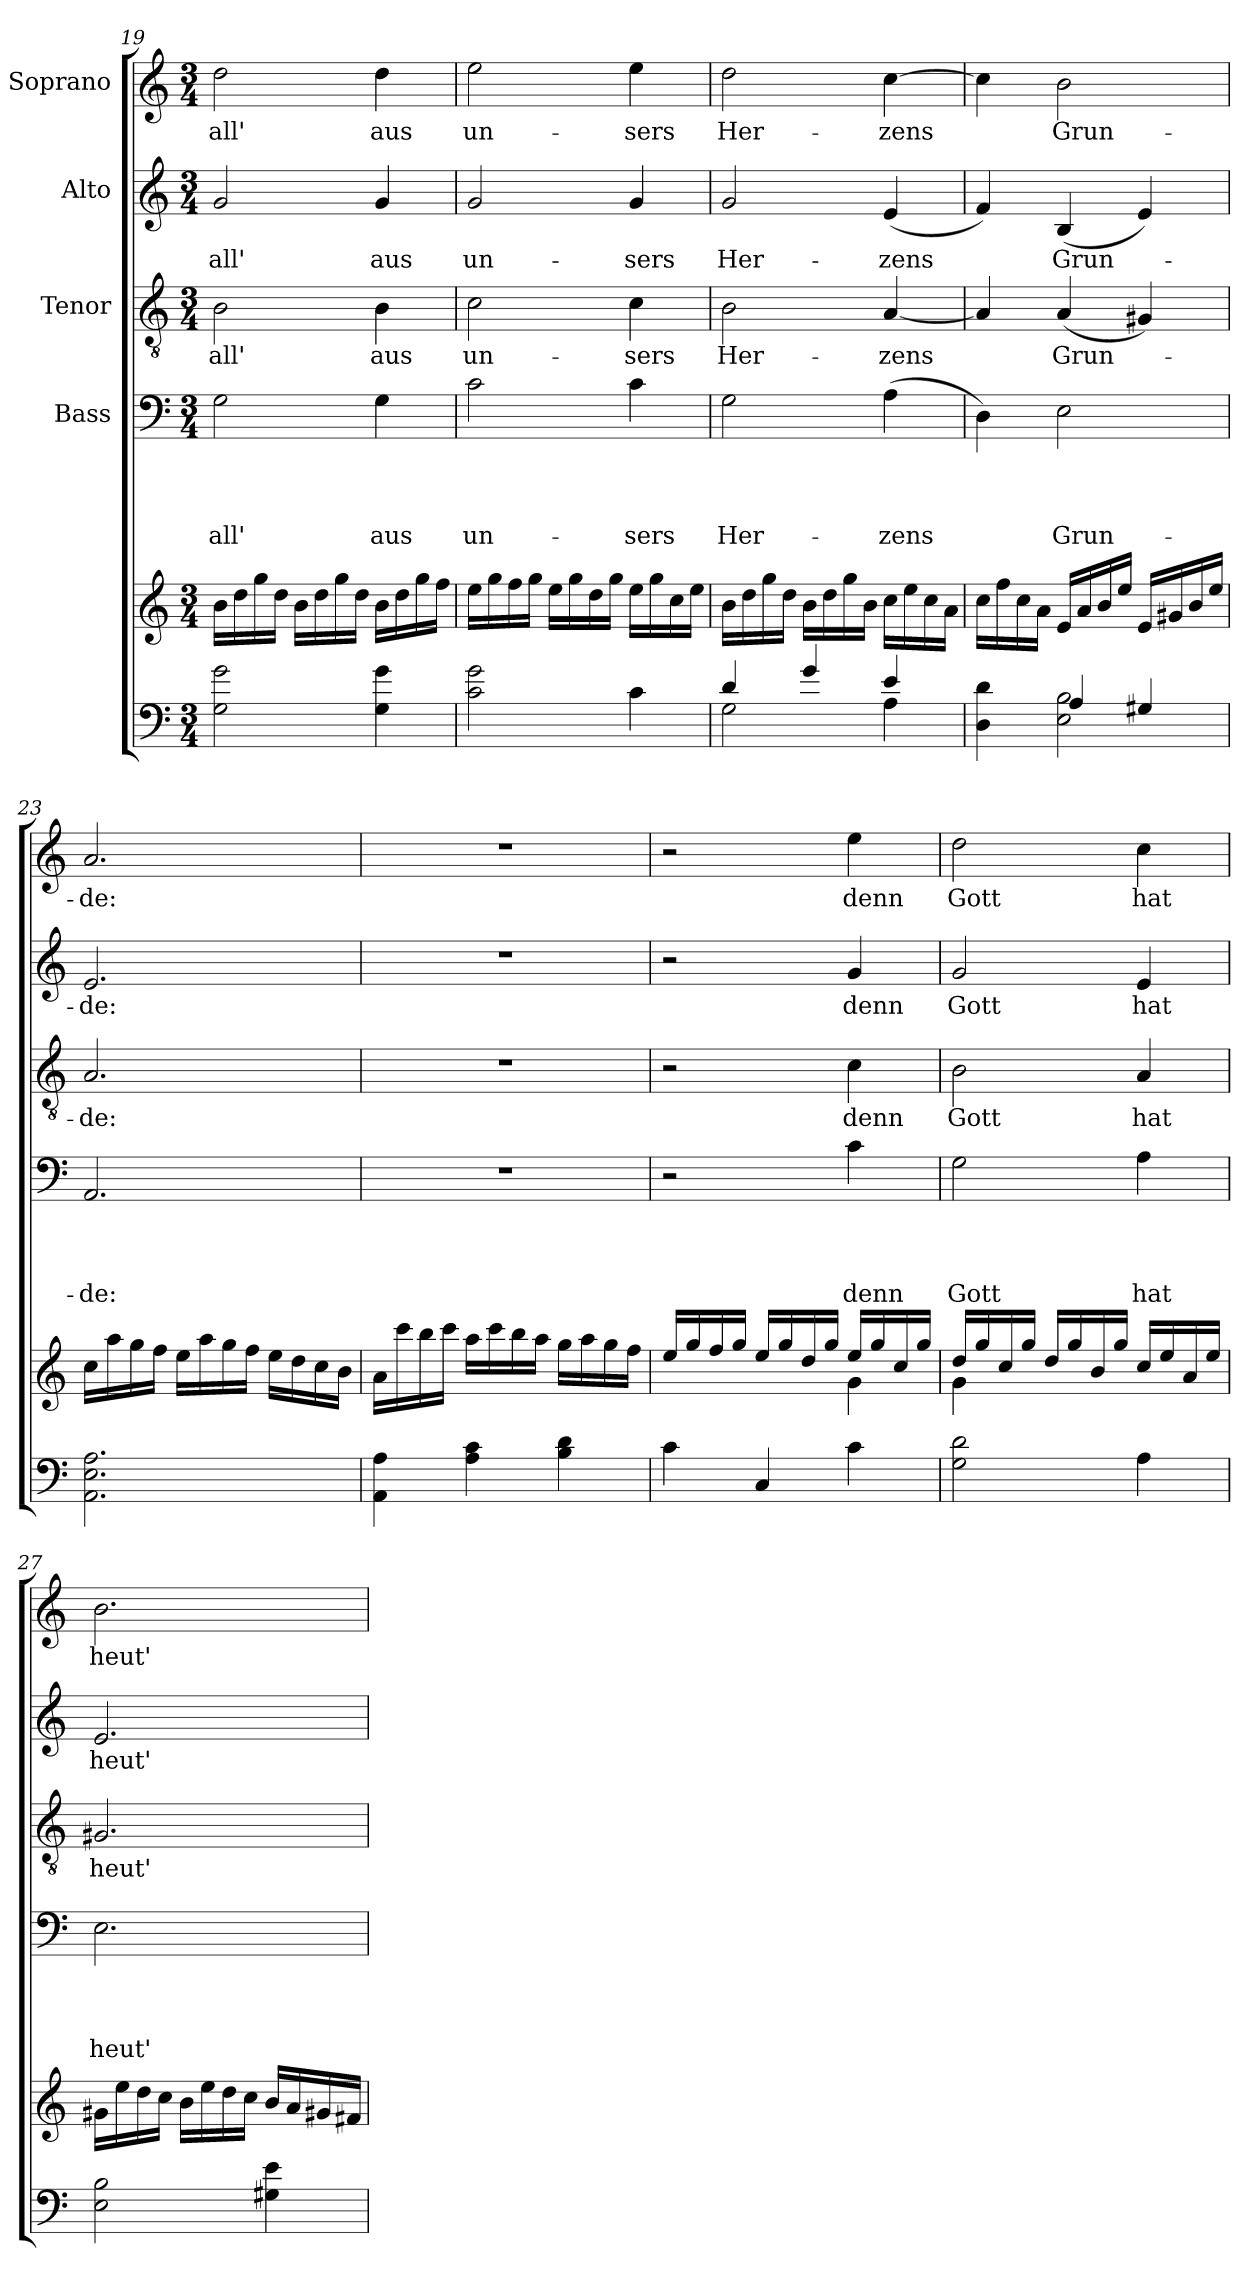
**kern	**kern	**kern	**text	**text	**text	**text	**kern	**text	**kern	**text	**kern	**text
*part5	*part5	*part4	*part4	*part4	*part4	*part4	*part3	*part3	*part2	*part2	*part1	*part1
*staff6	*staff5	*staff4	*staff4	*staff4	*staff4	*staff4	*staff3	*staff3	*staff2	*staff2	*staff1	*staff1
*	*	*I"Bass	*	*	*	*	*I"Tenor	*	*I"Alto	*	*I"Soprano	*
*clefF4	*clefG2	*clefF4	*	*	*	*	*clefGv2	*	*clefG2	*	*clefG2	*
*k[]	*k[]	*k[]	*	*	*	*	*k[]	*	*k[]	*	*k[]	*
*a:	*a:	*a:	*	*	*	*	*a:	*	*a:	*	*a:	*
*M3/4	*M3/4	*M3/4	*	*	*	*	*M3/4	*	*M3/4	*	*M3/4	*
=19	=19	=19	=19	=19	=19	=19	=19	=19	=19	=19	=19	=19
2G\ 2g\	16b\LL	2G\	.	.	.	all'	2B\	all'	2g/	all'	2dd\	all'
.	16dd\	.	.	.	.	.	.	.	.	.	.	.
.	16gg\	.	.	.	.	.	.	.	.	.	.	.
.	16dd\JJ	.	.	.	.	.	.	.	.	.	.	.
.	16b\LL	.	.	.	.	.	.	.	.	.	.	.
.	16dd\	.	.	.	.	.	.	.	.	.	.	.
.	16gg\	.	.	.	.	.	.	.	.	.	.	.
.	16dd\JJ	.	.	.	.	.	.	.	.	.	.	.
4G\ 4g\	16b\LL	4G\	.	.	.	aus	4B\	aus	4g/	aus	4dd\	aus
.	16dd\	.	.	.	.	.	.	.	.	.	.	.
.	16gg\	.	.	.	.	.	.	.	.	.	.	.
.	16ff\JJ	.	.	.	.	.	.	.	.	.	.	.
=20	=20	=20	=20	=20	=20	=20	=20	=20	=20	=20	=20	=20
2c\ 2g\	16ee\LL	2c\	.	.	.	un-	2c\	un-	2g/	un-	2ee\	un-
.	16gg\	.	.	.	.	.	.	.	.	.	.	.
.	16ff\	.	.	.	.	.	.	.	.	.	.	.
.	16gg\JJ	.	.	.	.	.	.	.	.	.	.	.
.	16ee\LL	.	.	.	.	.	.	.	.	.	.	.
.	16gg\	.	.	.	.	.	.	.	.	.	.	.
.	16dd\	.	.	.	.	.	.	.	.	.	.	.
.	16gg\JJ	.	.	.	.	.	.	.	.	.	.	.
4c\	16ee\LL	4c\	.	.	.	-sers	4c\	-sers	4g/	-sers	4ee\	-sers
.	16gg\	.	.	.	.	.	.	.	.	.	.	.
.	16cc\	.	.	.	.	.	.	.	.	.	.	.
.	16ee\JJ	.	.	.	.	.	.	.	.	.	.	.
!!LO:LB:g=z
=21	=21	=21	=21	=21	=21	=21	=21	=21	=21	=21	=21	=21
*^	*	*	*	*	*	*	*	*	*	*	*	*
4d/	2G\	16b\LL	2G\	.	.	.	Her-	2B\	Her-	2g/	Her-	2dd\	Her-
.	.	16dd\	.	.	.	.	.	.	.	.	.	.	.
.	.	16gg\	.	.	.	.	.	.	.	.	.	.	.
.	.	16dd\JJ	.	.	.	.	.	.	.	.	.	.	.
4g/	.	16b\LL	.	.	.	.	.	.	.	.	.	.	.
.	.	16dd\	.	.	.	.	.	.	.	.	.	.	.
.	.	16gg\	.	.	.	.	.	.	.	.	.	.	.
.	.	16b\JJ	.	.	.	.	.	.	.	.	.	.	.
4e/	4A\	16cc\LL	(4A\	.	.	.	-zens	[4A/	-zens	(4e/	-zens	[4cc\	-zens
.	.	16ee\	.	.	.	.	.	.	.	.	.	.	.
.	.	16cc\	.	.	.	.	.	.	.	.	.	.	.
.	.	16a\JJ	.	.	.	.	.	.	.	.	.	.	.
=22	=22	=22	=22	=22	=22	=22	=22	=22	=22	=22	=22	=22	=22
4D\ 4d\	4ryy	16cc\LL	4D\)	.	.	.	.	4A/]	.	4f/)	.	4cc\]	.
.	.	16ff\	.	.	.	.	.	.	.	.	.	.	.
.	.	16cc\	.	.	.	.	.	.	.	.	.	.	.
.	.	16a\JJ	.	.	.	.	.	.	.	.	.	.	.
2E\ 2B\	4A/	16e/LL	2E\	.	.	.	Grun-	(4A/	Grun-	(4B/	Grun-	2b\	Grun-
.	.	16a/	.	.	.	.	.	.	.	.	.	.	.
.	.	16b/	.	.	.	.	.	.	.	.	.	.	.
.	.	16ee/JJ	.	.	.	.	.	.	.	.	.	.	.
.	4G#X/	16e/LL	.	.	.	.	.	4G#X/)	.	4e/)	.	.	.
.	.	16g#X/	.	.	.	.	.	.	.	.	.	.	.
.	.	16b/	.	.	.	.	.	.	.	.	.	.	.
.	.	16ee/JJ	.	.	.	.	.	.	.	.	.	.	.
*v	*v	*	*	*	*	*	*	*	*	*	*	*	*
=23	=23	=23	=23	=23	=23	=23	=23	=23	=23	=23	=23	=23
2.AA\ 2.E\ 2.A\	16cc\LL	2.AA/	.	.	.	-de:	2.A/	-de:	2.e/	-de:	2.a/	-de:
.	16aa\	.	.	.	.	.	.	.	.	.	.	.
.	16gg\	.	.	.	.	.	.	.	.	.	.	.
.	16ff\JJ	.	.	.	.	.	.	.	.	.	.	.
.	16ee\LL	.	.	.	.	.	.	.	.	.	.	.
.	16aa\	.	.	.	.	.	.	.	.	.	.	.
.	16gg\	.	.	.	.	.	.	.	.	.	.	.
.	16ff\JJ	.	.	.	.	.	.	.	.	.	.	.
.	16ee\LL	.	.	.	.	.	.	.	.	.	.	.
.	16dd\	.	.	.	.	.	.	.	.	.	.	.
.	16cc\	.	.	.	.	.	.	.	.	.	.	.
.	16b\JJ	.	.	.	.	.	.	.	.	.	.	.
=24	=24	=24	=24	=24	=24	=24	=24	=24	=24	=24	=24	=24
4AA\ 4A\	16a\LL	2.r	.	.	.	.	2.r	.	2.r	.	2.r	.
.	16ccc\	.	.	.	.	.	.	.	.	.	.	.
.	16bb\	.	.	.	.	.	.	.	.	.	.	.
.	16ccc\JJ	.	.	.	.	.	.	.	.	.	.	.
4A\ 4c\	16aa\LL	.	.	.	.	.	.	.	.	.	.	.
.	16ccc\	.	.	.	.	.	.	.	.	.	.	.
.	16bb\	.	.	.	.	.	.	.	.	.	.	.
.	16aa\JJ	.	.	.	.	.	.	.	.	.	.	.
4B\ 4d\	16gg\LL	.	.	.	.	.	.	.	.	.	.	.
.	16aa\	.	.	.	.	.	.	.	.	.	.	.
.	16gg\	.	.	.	.	.	.	.	.	.	.	.
.	16ff\JJ	.	.	.	.	.	.	.	.	.	.	.
!!LO:PB:g=z
=25	=25	=25	=25	=25	=25	=25	=25	=25	=25	=25	=25	=25
*	*^	*	*	*	*	*	*	*	*	*	*	*
4c\	16ee/LL	2c\yy	2r	.	.	.	.	2r	.	2r	.	2r	.
.	16gg/	.	.	.	.	.	.	.	.	.	.	.	.
.	16ff/	.	.	.	.	.	.	.	.	.	.	.	.
.	16gg/JJ	.	.	.	.	.	.	.	.	.	.	.	.
4C/	16ee/LL	.	.	.	.	.	.	.	.	.	.	.	.
.	16gg/	.	.	.	.	.	.	.	.	.	.	.	.
.	16dd/	.	.	.	.	.	.	.	.	.	.	.	.
.	16gg/JJ	.	.	.	.	.	.	.	.	.	.	.	.
4c\	16ee/LL	4g\	4c\	.	.	.	denn	4c\	denn	4g/	denn	4ee\	denn
.	16gg/	.	.	.	.	.	.	.	.	.	.	.	.
.	16cc/	.	.	.	.	.	.	.	.	.	.	.	.
.	16gg/JJ	.	.	.	.	.	.	.	.	.	.	.	.
=26	=26	=26	=26	=26	=26	=26	=26	=26	=26	=26	=26	=26	=26
2G\ 2d\	16dd/LL	4g\	2G\	.	.	.	Gott	2B\	Gott	2g/	Gott	2dd\	Gott
.	16gg/	.	.	.	.	.	.	.	.	.	.	.	.
.	16cc/	.	.	.	.	.	.	.	.	.	.	.	.
.	16gg/JJ	.	.	.	.	.	.	.	.	.	.	.	.
.	16dd/LL	4d\yy	.	.	.	.	.	.	.	.	.	.	.
.	16gg/	.	.	.	.	.	.	.	.	.	.	.	.
.	16b/	.	.	.	.	.	.	.	.	.	.	.	.
.	16gg/JJ	.	.	.	.	.	.	.	.	.	.	.	.
4A\	16cc/LL	4A\yy	4A\	.	.	.	hat	4A/	hat	4e/	hat	4cc\	hat
.	16ee/	.	.	.	.	.	.	.	.	.	.	.	.
.	16a/	.	.	.	.	.	.	.	.	.	.	.	.
.	16ee/JJ	.	.	.	.	.	.	.	.	.	.	.	.
*	*v	*v	*	*	*	*	*	*	*	*	*	*	*
=27	=27	=27	=27	=27	=27	=27	=27	=27	=27	=27	=27	=27
2E\ 2B\	16g#X\LL	2.E\	.	.	.	heut'	2.G#X/	heut'	2.e/	heut'	2.b\	heut'
.	16ee\	.	.	.	.	.	.	.	.	.	.	.
.	16dd\	.	.	.	.	.	.	.	.	.	.	.
.	16cc\JJ	.	.	.	.	.	.	.	.	.	.	.
.	16b\LL	.	.	.	.	.	.	.	.	.	.	.
.	16ee\	.	.	.	.	.	.	.	.	.	.	.
.	16dd\	.	.	.	.	.	.	.	.	.	.	.
.	16cc\JJ	.	.	.	.	.	.	.	.	.	.	.
4G#X\ 4e\	16b/LL	.	.	.	.	.	.	.	.	.	.	.
.	16a/	.	.	.	.	.	.	.	.	.	.	.
.	16g#X/	.	.	.	.	.	.	.	.	.	.	.
.	16f#X/JJ	.	.	.	.	.	.	.	.	.	.	.
=	=	=	=	=	=	=	=	=	=	=	=	=
*-	*-	*-	*-	*-	*-	*-	*-	*-	*-	*-	*-	*-
